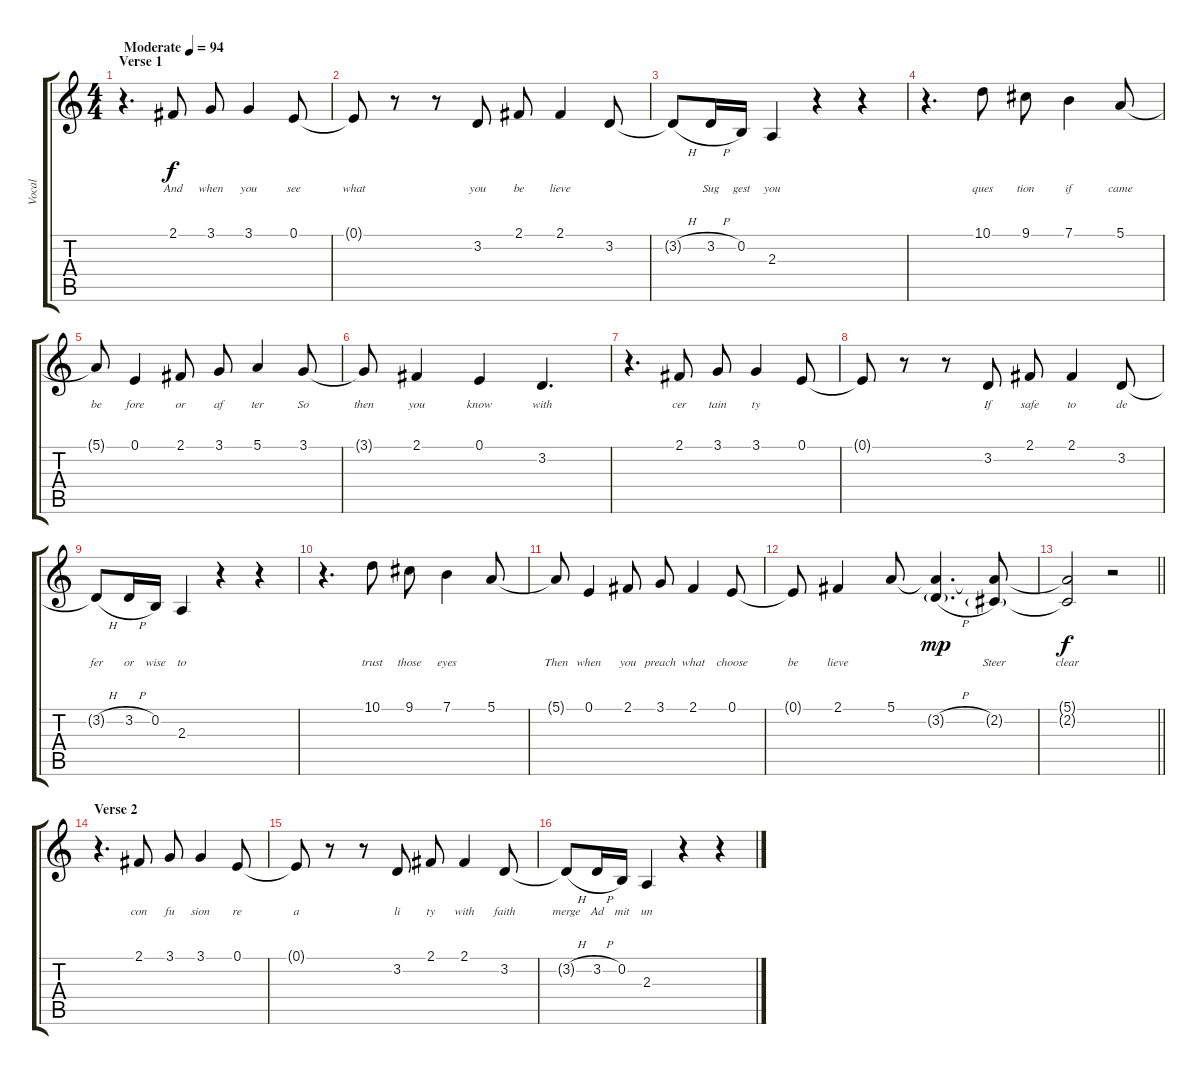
\track ("Vocal" "Vocal") {instrument acousticgrandpiano}
\staff {score tabs}
\tuning (E4 B3 G3 D3 A2 E2) {hide}
\ts (4 4)
\section ("" "Verse 1")
\tempo (94 "Moderate")
\clef g2
\ks c
r.4{d dy f instrument acousticgrandpiano} 2.1.8{lyrics (0 "And") lyrics (1 "") lyrics (2 "") lyrics (3 "") lyrics (4 "")} 3.1.8{lyrics (0 "when") lyrics (1 "") lyrics (2 "") lyrics (3 "") lyrics (4 "")} 3.1.4{lyrics (0 "you") lyrics (1 "") lyrics (2 "") lyrics (3 "") lyrics (4 "")} 0.1.8{lyrics (0 "see") lyrics (1 "") lyrics (2 "") lyrics (3 "") lyrics (4 "")} |
0.1{t}.8{lyrics (0 "what") lyrics (1 "") lyrics (2 "") lyrics (3 "") lyrics (4 "")} r.8 r.8 3.2.8{lyrics (0 "you") lyrics (1 "") lyrics (2 "") lyrics (3 "") lyrics (4 "")} 2.1.8{lyrics (0 "be") lyrics (1 "") lyrics (2 "") lyrics (3 "") lyrics (4 "")} 2.1.4{lyrics (0 "lieve") lyrics (1 "") lyrics (2 "") lyrics (3 "") lyrics (4 "")} 3.2.8{lyrics (0 "") lyrics (1 "") lyrics (2 "") lyrics (3 "") lyrics (4 "")} |
3.2{h t}.8{lyrics (0 "") lyrics (1 "") lyrics (2 "") lyrics (3 "") lyrics (4 "")} 3.2{h}.16{lyrics (0 "Sug") lyrics (1 "") lyrics (2 "") lyrics (3 "") lyrics (4 "")} 0.2.16{lyrics (0 "gest") lyrics (1 "") lyrics (2 "") lyrics (3 "") lyrics (4 "")} 2.3.4{lyrics (0 "you") lyrics (1 "") lyrics (2 "") lyrics (3 "") lyrics (4 "")} r.4 r.4 |
r.4{d} 10.1.8{lyrics (0 "ques") lyrics (1 "") lyrics (2 "") lyrics (3 "") lyrics (4 "")} 9.1.8{lyrics (0 "tion") lyrics (1 "") lyrics (2 "") lyrics (3 "") lyrics (4 "")} 7.1.4{lyrics (0 "if") lyrics (1 "") lyrics (2 "") lyrics (3 "") lyrics (4 "")} 5.1.8{lyrics (0 "came") lyrics (1 "") lyrics (2 "") lyrics (3 "") lyrics (4 "")} |
5.1{t}.8{lyrics (0 "be") lyrics (1 "") lyrics (2 "") lyrics (3 "") lyrics (4 "")} 0.1.4{lyrics (0 "fore") lyrics (1 "") lyrics (2 "") lyrics (3 "") lyrics (4 "")} 2.1.8{lyrics (0 "or") lyrics (1 "") lyrics (2 "") lyrics (3 "") lyrics (4 "")} 3.1.8{lyrics (0 "af") lyrics (1 "") lyrics (2 "") lyrics (3 "") lyrics (4 "")} 5.1.4{lyrics (0 "ter") lyrics (1 "") lyrics (2 "") lyrics (3 "") lyrics (4 "")} 3.1.8{lyrics (0 "So") lyrics (1 "") lyrics (2 "") lyrics (3 "") lyrics (4 "")} |
3.1{t}.8{lyrics (0 "then") lyrics (1 "") lyrics (2 "") lyrics (3 "") lyrics (4 "")} 2.1.4{lyrics (0 "you") lyrics (1 "") lyrics (2 "") lyrics (3 "") lyrics (4 "")} 0.1.4{lyrics (0 "know") lyrics (1 "") lyrics (2 "") lyrics (3 "") lyrics (4 "")} 3.2.4{d lyrics (0 "with") lyrics (1 "") lyrics (2 "") lyrics (3 "") lyrics (4 "")} |
r.4{d} 2.1.8{lyrics (0 "cer") lyrics (1 "") lyrics (2 "") lyrics (3 "") lyrics (4 "")} 3.1.8{lyrics (0 "tain") lyrics (1 "") lyrics (2 "") lyrics (3 "") lyrics (4 "")} 3.1.4{lyrics (0 "ty") lyrics (1 "") lyrics (2 "") lyrics (3 "") lyrics (4 "")} 0.1.8{lyrics (0 "") lyrics (1 "") lyrics (2 "") lyrics (3 "") lyrics (4 "")} |
0.1{t}.8{lyrics (0 "") lyrics (1 "") lyrics (2 "") lyrics (3 "") lyrics (4 "")} r.8 r.8 3.2.8{lyrics (0 "If") lyrics (1 "") lyrics (2 "") lyrics (3 "") lyrics (4 "")} 2.1.8{lyrics (0 "safe") lyrics (1 "") lyrics (2 "") lyrics (3 "") lyrics (4 "")} 2.1.4{lyrics (0 "to") lyrics (1 "") lyrics (2 "") lyrics (3 "") lyrics (4 "")} 3.2.8{lyrics (0 "de") lyrics (1 "") lyrics (2 "") lyrics (3 "") lyrics (4 "")} |
3.2{h t}.8{lyrics (0 "fer") lyrics (1 "") lyrics (2 "") lyrics (3 "") lyrics (4 "")} 3.2{h}.16{lyrics (0 "or") lyrics (1 "") lyrics (2 "") lyrics (3 "") lyrics (4 "")} 0.2.16{lyrics (0 "wise") lyrics (1 "") lyrics (2 "") lyrics (3 "") lyrics (4 "")} 2.3.4{lyrics (0 "to") lyrics (1 "") lyrics (2 "") lyrics (3 "") lyrics (4 "")} r.4 r.4 |
r.4{d} 10.1.8{lyrics (0 "trust") lyrics (1 "") lyrics (2 "") lyrics (3 "") lyrics (4 "")} 9.1.8{lyrics (0 "those") lyrics (1 "") lyrics (2 "") lyrics (3 "") lyrics (4 "")} 7.1.4{lyrics (0 "eyes") lyrics (1 "") lyrics (2 "") lyrics (3 "") lyrics (4 "")} 5.1.8{lyrics (0 "") lyrics (1 "") lyrics (2 "") lyrics (3 "") lyrics (4 "")} |
5.1{t}.8{lyrics (0 "Then") lyrics (1 "") lyrics (2 "") lyrics (3 "") lyrics (4 "")} 0.1.4{lyrics (0 "when") lyrics (1 "") lyrics (2 "") lyrics (3 "") lyrics (4 "")} 2.1.8{lyrics (0 "you") lyrics (1 "") lyrics (2 "") lyrics (3 "") lyrics (4 "")} 3.1.8{lyrics (0 "preach") lyrics (1 "") lyrics (2 "") lyrics (3 "") lyrics (4 "")} 2.1.4{lyrics (0 "what") lyrics (1 "") lyrics (2 "") lyrics (3 "") lyrics (4 "")} 0.1.8{lyrics (0 "choose") lyrics (1 "") lyrics (2 "") lyrics (3 "") lyrics (4 "")} |
0.1{t}.8{lyrics (0 "be") lyrics (1 "") lyrics (2 "") lyrics (3 "") lyrics (4 "")} 2.1.4{lyrics (0 "lieve") lyrics (1 "") lyrics (2 "") lyrics (3 "") lyrics (4 "")} 5.1.8{lyrics (0 "") lyrics (1 "") lyrics (2 "") lyrics (3 "") lyrics (4 "")} (5.1{t} 3.2{h g}).4{d lyrics (0 "") lyrics (1 "") lyrics (2 "") lyrics (3 "") lyrics (4 "") dy mp} (5.1{t} 2.2{g}).8{lyrics (0 "Steer") lyrics (1 "") lyrics (2 "") lyrics (3 "") lyrics (4 "")} |
\barLineRight lightlight
(5.1{t} 2.2{t}).2{lyrics (0 "clear") lyrics (1 "") lyrics (2 "") lyrics (3 "") lyrics (4 "") dy f} r.2 |
\section ("" "Verse 2")
r.4{d} 2.1.8{lyrics (0 "con") lyrics (1 "") lyrics (2 "") lyrics (3 "") lyrics (4 "")} 3.1.8{lyrics (0 "fu") lyrics (1 "") lyrics (2 "") lyrics (3 "") lyrics (4 "")} 3.1.4{lyrics (0 "sion") lyrics (1 "") lyrics (2 "") lyrics (3 "") lyrics (4 "")} 0.1.8{lyrics (0 "re") lyrics (1 "") lyrics (2 "") lyrics (3 "") lyrics (4 "")} |
0.1{t}.8{lyrics (0 "a") lyrics (1 "") lyrics (2 "") lyrics (3 "") lyrics (4 "")} r.8 r.8 3.2.8{lyrics (0 "li") lyrics (1 "") lyrics (2 "") lyrics (3 "") lyrics (4 "")} 2.1.8{lyrics (0 "ty") lyrics (1 "") lyrics (2 "") lyrics (3 "") lyrics (4 "")} 2.1.4{lyrics (0 "with") lyrics (1 "") lyrics (2 "") lyrics (3 "") lyrics (4 "")} 3.2.8{lyrics (0 "faith") lyrics (1 "") lyrics (2 "") lyrics (3 "") lyrics (4 "")} |
3.2{h t}.8{lyrics (0 "merge") lyrics (1 "") lyrics (2 "") lyrics (3 "") lyrics (4 "")} 3.2{h}.16{lyrics (0 "Ad") lyrics (1 "") lyrics (2 "") lyrics (3 "") lyrics (4 "")} 0.2.16{lyrics (0 "mit") lyrics (1 "") lyrics (2 "") lyrics (3 "") lyrics (4 "")} 2.3.4{lyrics (0 "un") lyrics (1 "") lyrics (2 "") lyrics (3 "") lyrics (4 "")} r.4 r.4
